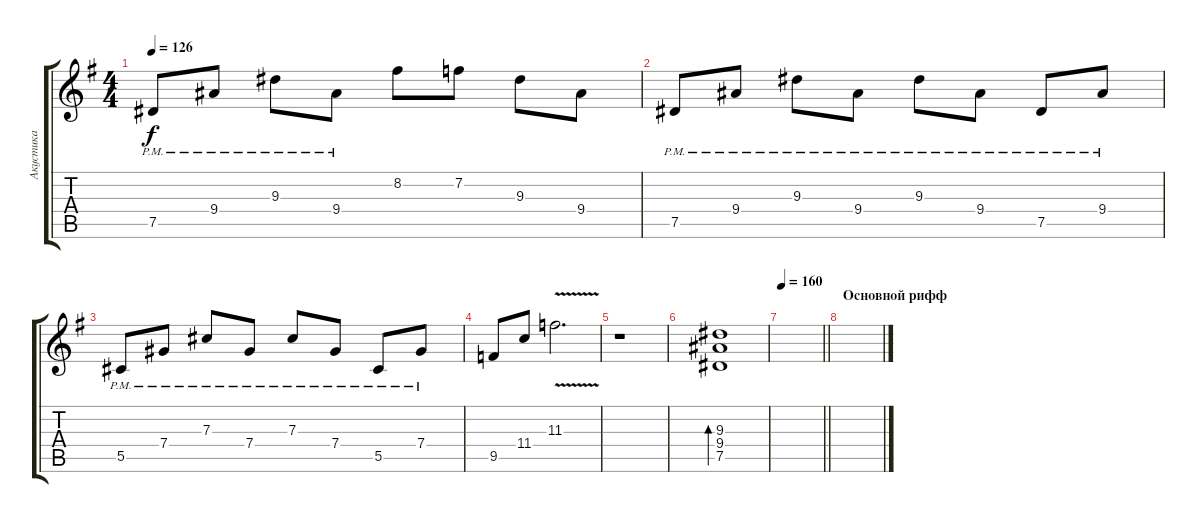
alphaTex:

\track ("Акустика" "Акустика") {instrument acousticguitarsteel}
\staff {score tabs}
\tuning (Eb4 Bb3 Gb3 Db3 Ab2 Eb2) {hide}
\ts (4 4)
\tempo 126
\clef g2
\ks eminor
7.5{pm}.8{dy f} 9.4{pm}.8 9.3{pm}.8 9.4{pm}.8 8.2.8 7.2.8 9.3.8 9.4.8 |
7.5{pm}.8 9.4{pm}.8 9.3{pm}.8 9.4{pm}.8 9.3{pm}.8 9.4{pm}.8 7.5{pm}.8 9.4{pm}.8 |
5.5{pm}.8 7.4{pm}.8 7.3{pm}.8 7.4{pm}.8 7.3{pm}.8 7.4{pm}.8 5.5{pm}.8 7.4{pm}.8 |
9.5.8 11.4.8 11.3{v}.2{d} |
r.1 |
(9.3 9.4 7.5).1{bd 120} |
\tempo 160
\barLineRight lightlight
|
\section ("" "Основной рифф")
